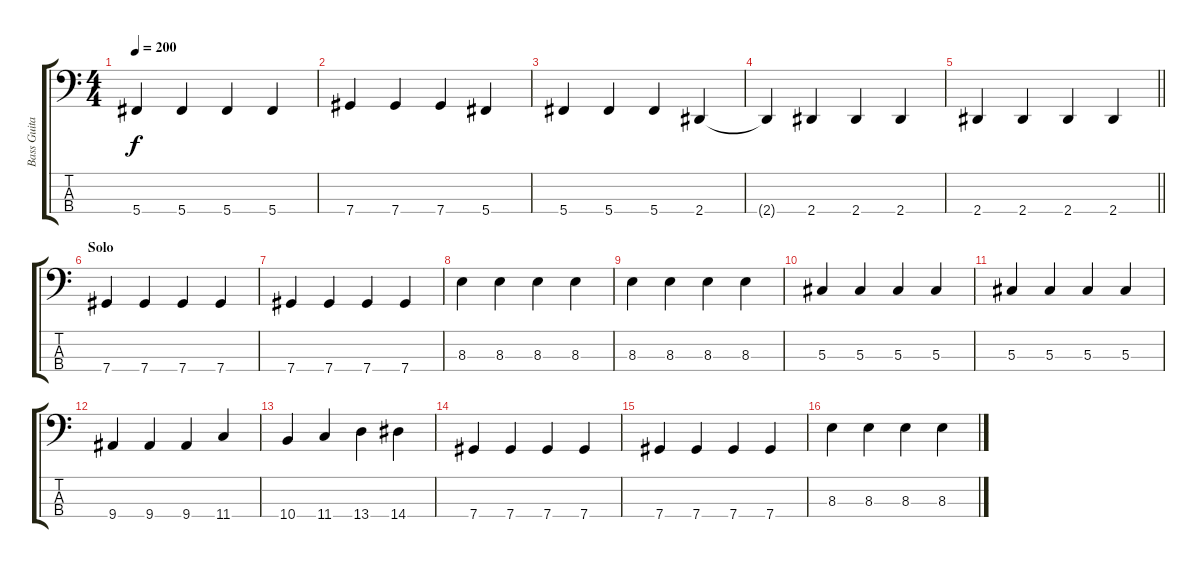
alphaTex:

\track ("Bass Guitar" "Bass Guita") {instrument electricbassfinger}
\staff {score tabs}
\tuning (Gb2 Db2 Ab1 Db1) {hide}
\ts (4 4)
\tempo 200
\clef f4
\ks c
5.4.4{dy f} 5.4.4 5.4.4 5.4.4 |
7.4.4 7.4.4 7.4.4 5.4.4 |
5.4.4 5.4.4 5.4.4 2.4.4 |
2.4{t}.4 2.4.4 2.4.4 2.4.4 |
\barLineRight lightlight
2.4.4 2.4.4 2.4.4 2.4.4 |
\section ("" "Solo")
7.4.4 7.4.4 7.4.4 7.4.4 |
7.4.4 7.4.4 7.4.4 7.4.4 |
8.3.4 8.3.4 8.3.4 8.3.4 |
8.3.4 8.3.4 8.3.4 8.3.4 |
5.3.4 5.3.4 5.3.4 5.3.4 |
5.3.4 5.3.4 5.3.4 5.3.4 |
9.4.4 9.4.4 9.4.4 11.4.4 |
10.4.4 11.4.4 13.4.4 14.4.4 |
7.4.4 7.4.4 7.4.4 7.4.4 |
7.4.4 7.4.4 7.4.4 7.4.4 |
8.3.4 8.3.4 8.3.4 8.3.4
